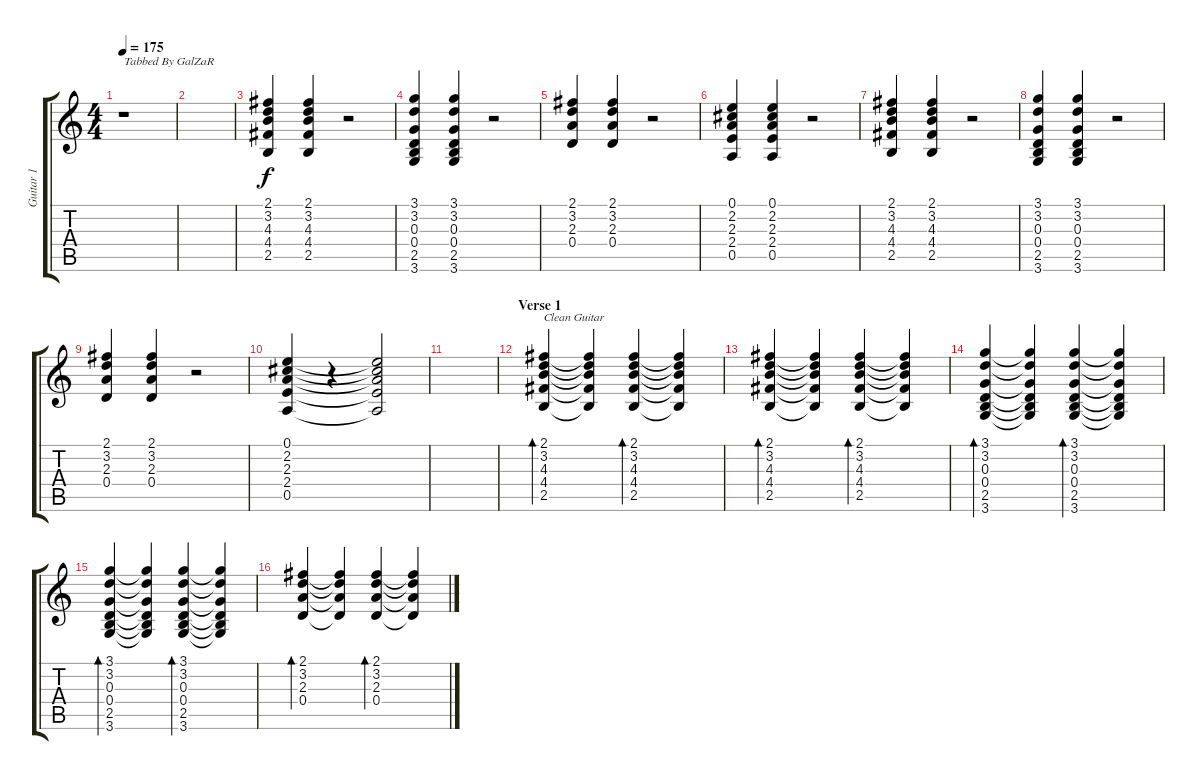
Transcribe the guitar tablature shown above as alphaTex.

\track ("Guitar 1" "Guitar 1") {instrument distortionguitar}
\staff {score tabs}
\tuning (E4 B3 G3 D3 A2 E2) {hide}
\ts (4 4)
\tempo 175
\clef g2
\ks c
r.1{txt "Tabbed By GalZaR" dy f instrument distortionguitar} |
|
(2.1 3.2 4.3 4.4 2.5).4 (2.1 3.2 4.3 4.4 2.5).4 r.2 |
(3.1 3.2 0.3 0.4 2.5 3.6).4 (3.1 3.2 0.3 0.4 2.5 3.6).4 r.2 |
(2.1 3.2 2.3 0.4).4 (2.1 3.2 2.3 0.4).4 r.2 |
(0.1 2.2 2.3 2.4 0.5).4 (0.1 2.2 2.3 2.4 0.5).4 r.2 |
(2.1 3.2 4.3 4.4 2.5).4 (2.1 3.2 4.3 4.4 2.5).4 r.2 |
(3.1 3.2 0.3 0.4 2.5 3.6).4 (3.1 3.2 0.3 0.4 2.5 3.6).4 r.2 |
(2.1 3.2 2.3 0.4).4 (2.1 3.2 2.3 0.4).4 r.2 |
(0.1 2.2 2.3 2.4 0.5).4 r.4 (0.1{t} 2.2{t} 2.3{t} 2.4{t} 0.5{t}).2 |
|
\section ("" "Verse 1")
(2.1 3.2 4.3 4.4 2.5).4{bd 60 txt "Clean Guitar" instrument electricguitarclean} (2.1{t} 3.2{t} 4.3{t} 4.4{t} 2.5{t}).4 (2.1 3.2 4.3 4.4 2.5).4{bd 60} (2.1{t} 3.2{t} 4.3{t} 4.4{t} 2.5{t}).4 |
(2.1 3.2 4.3 4.4 2.5).4{bd 60} (2.1{t} 3.2{t} 4.3{t} 4.4{t} 2.5{t}).4 (2.1 3.2 4.3 4.4 2.5).4{bd 60} (2.1{t} 3.2{t} 4.3{t} 4.4{t} 2.5{t}).4 |
(3.1 3.2 0.3 0.4 2.5 3.6).4{bd 60} (3.1{t} 3.2{t} 0.3{t} 0.4{t} 2.5{t} 3.6{t}).4 (3.1 3.2 0.3 0.4 2.5 3.6).4{bd 60} (3.1{t} 3.2{t} 0.3{t} 0.4{t} 2.5{t} 3.6{t}).4 |
(3.1 3.2 0.3 0.4 2.5 3.6).4{bd 60} (3.1{t} 3.2{t} 0.3{t} 0.4{t} 2.5{t} 3.6{t}).4 (3.1 3.2 0.3 0.4 2.5 3.6).4{bd 60} (3.1{t} 3.2{t} 0.3{t} 0.4{t} 2.5{t} 3.6{t}).4 |
(2.1 3.2 2.3 0.4).4{bd 60} (2.1{t} 3.2{t} 2.3{t} 0.4{t}).4 (2.1 3.2 2.3 0.4).4{bd 60} (2.1{t} 3.2{t} 2.3{t} 0.4{t}).4
